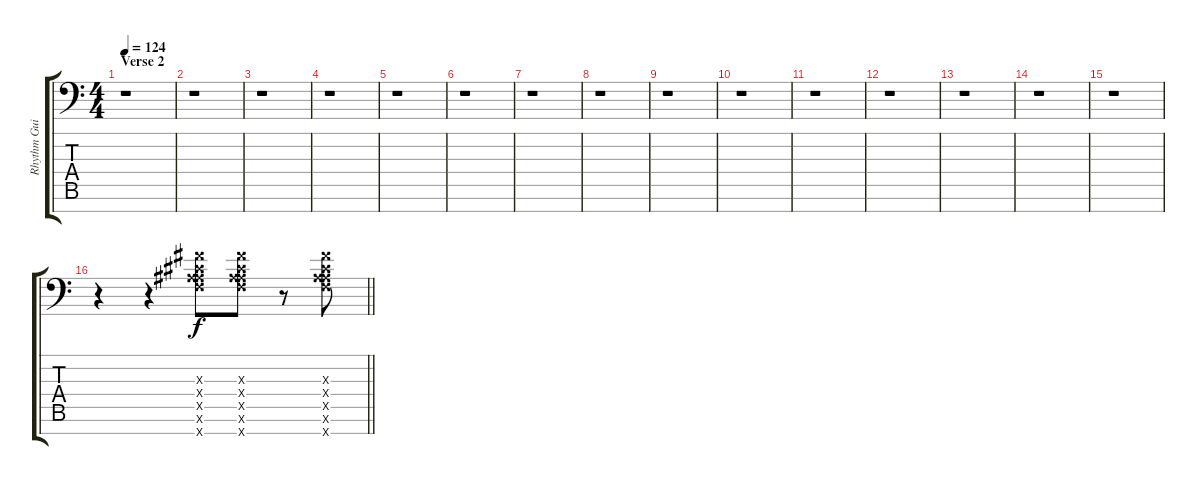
\track ("Rhythm Guitar (right)" "Rhythm Gui") {instrument distortionguitar}
\staff {score tabs}
\tuning (Eb4 Bb3 Gb3 Db3 Ab2 Eb2 Bb1) {hide}
\ts (4 4)
\section ("" "Verse 2")
\tempo 124
\clef f4
\ks c
r.1{dy f} |
r.1 |
r.1 |
r.1 |
r.1 |
r.1 |
r.1 |
r.1 |
r.1 |
r.1 |
r.1 |
r.1 |
r.1 |
r.1 |
r.1 |
\barLineRight lightlight
r.4 r.4 (0.3{x} 0.4{x} 2.5{x} 2.6{x} 12.7{x}).8 (0.3{x} 0.4{x} 2.5{x} 2.6{x} 12.7{x}).8 r.8 (0.3{x} 0.4{x} 2.5{x} 2.6{x} 12.7{x}).8
